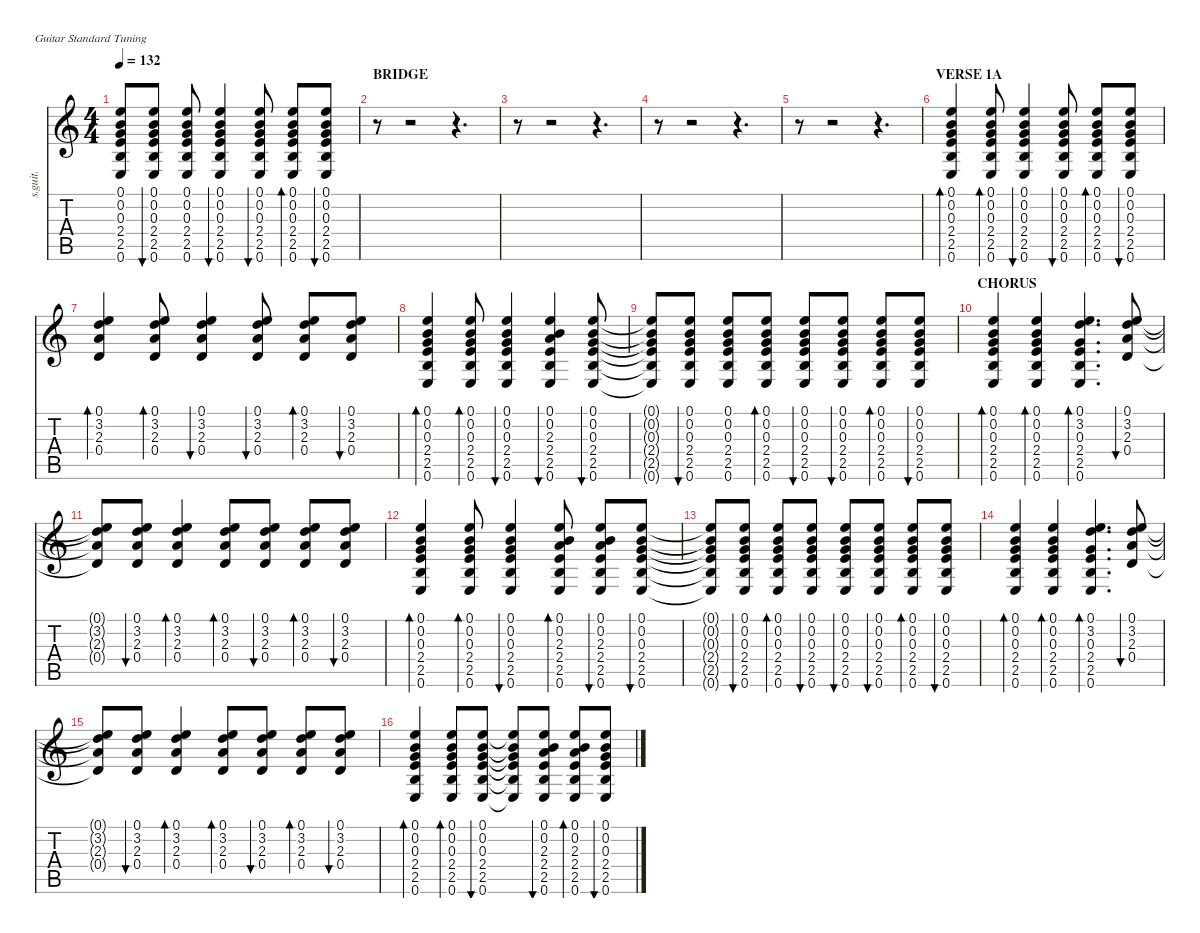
\defaultSystemsLayout 4
\hideDynamics
\bracketExtendMode nobrackets
\otherSystemsTrackNameOrientation horizontal
\track ("Gtr.4 Ac." "s.guit.") {instrument acousticguitarsteel}
\staff {score tabs}
\tuning (E4 B3 G3 D3 A2 E2)
\ts (4 4)
\tempo 132
\clef g2
\ks c
(0.1{t} 0.2{t} 0.3{t} 2.4{t} 2.5{t} 0.6{t}).8{dy f beam Up} (0.1 0.2 0.3 2.4 2.5 0.6).8{bu 30 beam Up} (0.1 0.2 0.3 2.4 2.5 0.6).8{beam Up} (0.1 0.2 0.3 2.4 2.5 0.6).4{bu 30 beam Up} (0.1 0.2 0.3 2.4 2.5 0.6).8{bu 60 beam Up} (0.1 0.2 0.3 2.4 2.5 0.6).8{bd 30 beam Up} (0.1 0.2 0.3 2.4 2.5 0.6).8{bu 30 beam Up} |
\section ("" "BRIDGE")
r.8{beam Down} r.2{beam Down} r.4{d beam Down} |
r.8{beam Down} r.2{beam Down} r.4{d beam Down} |
r.8{beam Down} r.2{beam Down} r.4{d beam Down} |
r.8{beam Down} r.2{beam Down} r.4{d beam Down} |
\section ("" "VERSE 1A")
(0.1 0.2 0.3 2.4 2.5 0.6).4{bd 60 beam Up} (0.1 0.2 0.3 2.4 2.5 0.6).8{bd 60 beam Up} (0.1 0.2 0.3 2.4 2.5 0.6).4{bu 30 beam Up} (0.1 0.2 0.3 2.4 2.5 0.6).8{bu 60 beam Up} (0.1 0.2 0.3 2.4 2.5 0.6).8{bd 30 beam Up} (0.1 0.2 0.3 2.4 2.5 0.6).8{bu 30 beam Up} |
(0.1 3.2 2.3 0.4).4{bd 30 beam Up} (0.1 3.2 2.3 0.4).8{bd 60 beam Up} (0.1 3.2 2.3 0.4).4{bu 60 beam Up} (0.1 3.2 2.3 0.4).8{bu 60 beam Up} (0.1 3.2 2.3 0.4).8{bd 30 beam Up} (0.1 3.2 2.3 0.4).8{bu 30 beam Up} |
(0.1 0.2 0.3 2.4 2.5 0.6).4{bd 60 beam Up} (0.1 0.2 0.3 2.4 2.5 0.6).8{bd 30 beam Up} (0.1 0.2 0.3 2.4 2.5 0.6).4{bu 30 beam Up} (0.1 0.2 2.3 2.4 2.5 0.6).4{bu 60 beam Up} (0.1 0.2 0.3 2.4 2.5 0.6).8{bu 60 beam Up} |
(0.1{t} 0.2{t} 0.3{t} 2.4{t} 2.5{t} 0.6{t}).8{beam Up} (0.1 0.2 0.3 2.4 2.5 0.6).8{bu 30 beam Up} (0.1 0.2 0.3 2.4 2.5 0.6).8{beam Up} (0.1 0.2 0.3 2.4 2.5 0.6).8{bd 60 beam Up} (0.1 0.2 0.3 2.4 2.5 0.6).8{bu 30 beam Up} (0.1 0.2 0.3 2.4 2.5 0.6).8{bu 60 beam Up} (0.1 0.2 0.3 2.4 2.5 0.6).8{bd 30 beam Up} (0.1 0.2 0.3 2.4 2.5 0.6).8{bu 30 beam Up} |
\section ("" "CHORUS")
(0.1 0.2 0.3 2.4 2.5 0.6).4{bd 60 beam Up} (0.1 0.2 0.3 2.4 2.5 0.6).4{bd 30 beam Up} (0.1 3.2 0.3 2.4 2.5 0.6).4{d bd 30 beam Up} (0.1 3.2 2.3 0.4).8{bu 60 beam Up} |
(0.1{t} 3.2{t} 2.3{t} 0.4{t}).8{beam Up} (0.1 3.2 2.3 0.4).8{bu 30 beam Up} (0.1 3.2 2.3 0.4).4{bd 30 beam Up} (0.1 3.2 2.3 0.4).8{bd 30 beam Up} (0.1 3.2 2.3 0.4).8{bu 60 beam Up} (0.1 3.2 2.3 0.4).8{bd 30 beam Up} (0.1 3.2 2.3 0.4).8{bu 30 beam Up} |
(0.1 0.2 0.3 2.4 2.5 0.6).4{bd 30 beam Up} (0.1 0.2 0.3 2.4 2.5 0.6).8{bd 60 beam Up} (0.1 0.2 0.3 2.4 2.5 0.6).4{bu 30 beam Up} (0.1 0.2 2.3 2.4 2.5 0.6).8{bd 60 beam Up} (0.1 0.2 2.3 2.4 2.5 0.6).8{bu 30 beam Up} (0.1 0.2 0.3 2.4 2.5 0.6).8{bu 30 beam Up} |
(0.1{t} 0.2{t} 0.3{t} 2.4{t} 2.5{t} 0.6{t}).8{beam Up} (0.1 0.2 0.3 2.4 2.5 0.6).8{bu 30 beam Up} (0.1 0.2 0.3 2.4 2.5 0.6).8{bd 30 beam Up} (0.1 0.2 0.3 2.4 2.5 0.6).8{bu 30 beam Up} (0.1 0.2 0.3 2.4 2.5 0.6).8{bu 60 beam Up} (0.1 0.2 0.3 2.4 2.5 0.6).8{bu 30 beam Up} (0.1 0.2 0.3 2.4 2.5 0.6).8{bd 30 beam Up} (0.1 0.2 0.3 2.4 2.5 0.6).8{bu 30 beam Up} |
(0.1 0.2 0.3 2.4 2.5 0.6).4{bd 60 beam Up} (0.1 0.2 0.3 2.4 2.5 0.6).4{bd 30 beam Up} (0.1 3.2 0.3 2.4 2.5 0.6).4{d bd 30 beam Up} (0.1 3.2 2.3 0.4).8{bu 60 beam Up} |
(0.1{t} 3.2{t} 2.3{t} 0.4{t}).8{beam Up} (0.1 3.2 2.3 0.4).8{bu 30 beam Up} (0.1 3.2 2.3 0.4).4{bd 30 beam Up} (0.1 3.2 2.3 0.4).8{bd 30 beam Up} (0.1 3.2 2.3 0.4).8{bu 30 beam Up} (0.1 3.2 2.3 0.4).8{bd 30 beam Up} (0.1 3.2 2.3 0.4).8{bu 30 beam Up} |
(0.1 0.2 0.3 2.4 2.5 0.6).4{bd 30 beam Up} (0.1 0.2 0.3 2.4 2.5 0.6).8{bd 60 beam Up} (0.1 0.2 0.3 2.4 2.5 0.6).8{bu 30 beam Up} (0.1{t} 0.2{t} 0.3{t} 2.4{t} 2.5{t} 0.6{t}).8{beam Up} (0.1 0.2 2.3 2.4 2.5 0.6).8{bu 30 beam Up} (0.1 0.2 2.3 2.4 2.5 0.6).8{bd 60 beam Up} (0.1 0.2 0.3 2.4 2.5 0.6).8{bu 30 beam Up}
